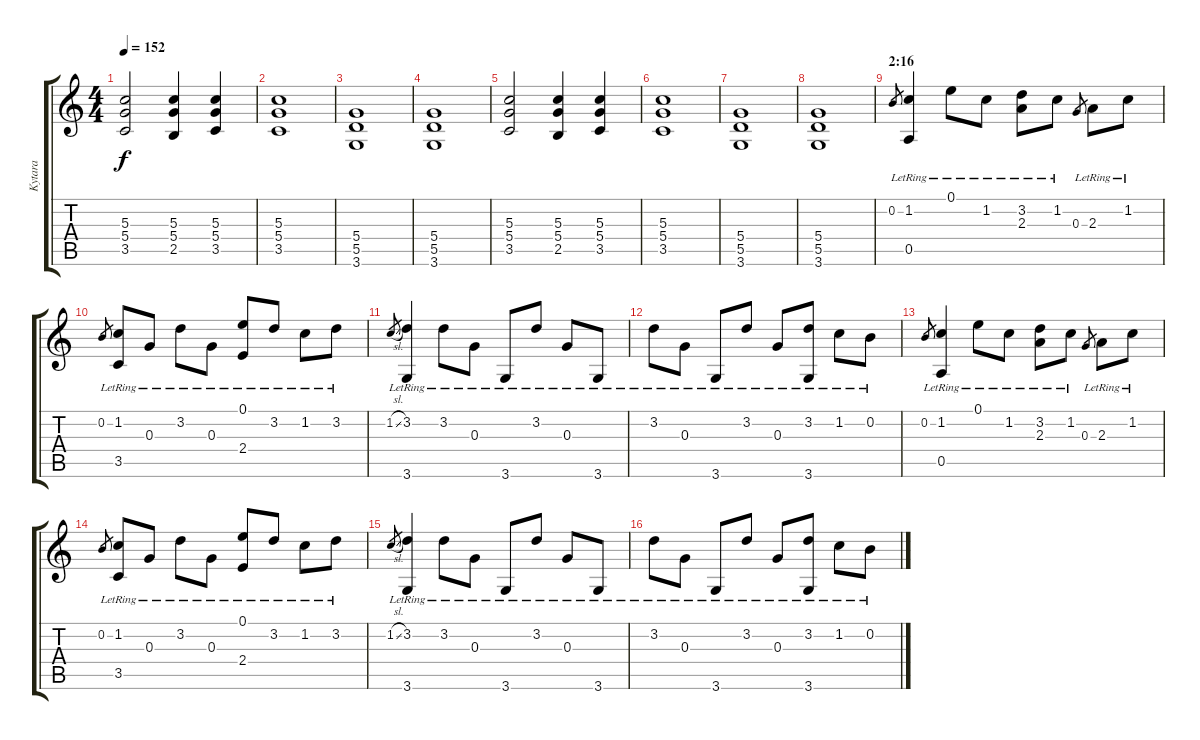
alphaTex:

\track ("Kytara" "Kytara") {instrument electricguitarjazz}
\staff {score tabs}
\tuning (E4 B3 G3 D3 A2 E2) {hide}
\ts (4 4)
\tempo 152
\clef g2
\ks c
(5.3 5.4 3.5).2{dy f} (5.3 5.4 2.5).4 (5.3 5.4 3.5).4 |
(5.3 5.4 3.5).1 |
(5.4 5.5 3.6).1 |
(5.4 5.5 3.6).1 |
(5.3 5.4 3.5).2 (5.3 5.4 2.5).4 (5.3 5.4 3.5).4 |
(5.3 5.4 3.5).1 |
(5.4 5.5 3.6).1 |
(5.4 5.5 3.6).1 |
\section ("" "2:16")
0.2.8{gr} (1.2{lr} 0.5{lr}).4{volume 7} 0.1{lr}.8 1.2{lr}.8 (3.2 2.3{lr}).8 1.2{lr}.8 0.3.8{gr} 2.3{lr}.8 1.2{lr}.8 |
0.2.8{gr} (1.2{lr} 3.5{lr}).8 0.3{lr}.8 3.2{lr}.8 0.3{lr}.8 (0.1{lr} 2.4{lr}).8 3.2{lr}.8 1.2{lr}.8 3.2{lr}.8 |
1.2{sl}.8{gr} (3.2{lr} 3.6{lr}).4 3.2{lr}.8 0.3{lr}.8 3.6{lr}.8 3.2{lr}.8 0.3{lr}.8 3.6{lr}.8 |
3.2{lr}.8 0.3{lr}.8 3.6{lr}.8 3.2{lr}.8 0.3{lr}.8 (3.2{lr} 3.6{lr}).8 1.2{lr}.8 0.2{lr}.8 |
0.2.8{gr} (1.2{lr} 0.5{lr}).4 0.1{lr}.8 1.2{lr}.8 (3.2 2.3{lr}).8 1.2{lr}.8 0.3.8{gr} 2.3{lr}.8 1.2{lr}.8 |
0.2.8{gr} (1.2{lr} 3.5{lr}).8 0.3{lr}.8 3.2{lr}.8 0.3{lr}.8 (0.1{lr} 2.4{lr}).8 3.2{lr}.8 1.2{lr}.8 3.2{lr}.8 |
1.2{sl}.8{gr} (3.2{lr} 3.6{lr}).4 3.2{lr}.8 0.3{lr}.8 3.6{lr}.8 3.2{lr}.8 0.3{lr}.8 3.6{lr}.8 |
3.2{lr}.8 0.3{lr}.8 3.6{lr}.8 3.2{lr}.8 0.3{lr}.8 (3.2{lr} 3.6{lr}).8 1.2{lr}.8 0.2{lr}.8
